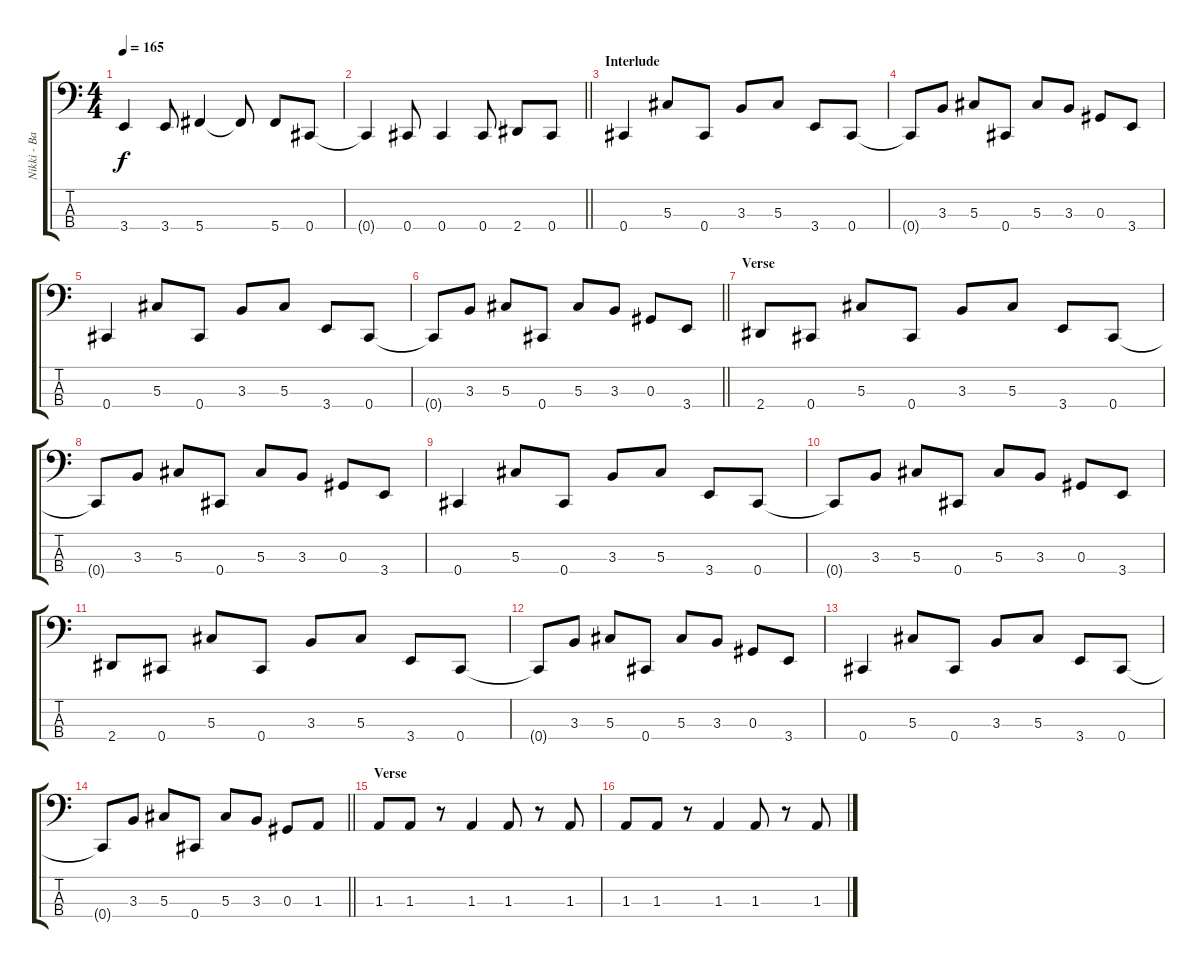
\track ("Nikki - Bass" "Nikki - Ba") {instrument electricbassfinger}
\staff {score tabs}
\tuning (Gb2 Db2 Ab1 Db1) {hide}
\ts (4 4)
\tempo 165
\clef f4
\ks c
3.4{t}.4{dy f} 3.4.8 5.4.4 5.4{t}.8 5.4.8 0.4.8 |
\barLineRight lightlight
0.4{t}.4 0.4.8 0.4.4 0.4.8 2.4.8 0.4.8 |
\section ("" "Interlude")
0.4.4 5.3.8 0.4.8 3.3.8 5.3.8 3.4.8 0.4.8 |
0.4{t}.8 3.3.8 5.3.8 0.4.8 5.3.8 3.3.8 0.3.8 3.4.8 |
0.4.4 5.3.8 0.4.8 3.3.8 5.3.8 3.4.8 0.4.8 |
\barLineRight lightlight
0.4{t}.8 3.3.8 5.3.8 0.4.8 5.3.8 3.3.8 0.3.8 3.4.8 |
\section ("" "Verse")
2.4.8 0.4.8 5.3.8 0.4.8 3.3.8 5.3.8 3.4.8 0.4.8 |
0.4{t}.8 3.3.8 5.3.8 0.4.8 5.3.8 3.3.8 0.3.8 3.4.8 |
0.4.4 5.3.8 0.4.8 3.3.8 5.3.8 3.4.8 0.4.8 |
0.4{t}.8 3.3.8 5.3.8 0.4.8 5.3.8 3.3.8 0.3.8 3.4.8 |
2.4.8 0.4.8 5.3.8 0.4.8 3.3.8 5.3.8 3.4.8 0.4.8 |
0.4{t}.8 3.3.8 5.3.8 0.4.8 5.3.8 3.3.8 0.3.8 3.4.8 |
0.4.4 5.3.8 0.4.8 3.3.8 5.3.8 3.4.8 0.4.8 |
\barLineRight lightlight
0.4{t}.8 3.3.8 5.3.8 0.4.8 5.3.8 3.3.8 0.3.8 1.3.8 |
\section ("" "Verse")
1.3.8 1.3.8 r.8 1.3.4 1.3.8 r.8 1.3.8 |
1.3.8 1.3.8 r.8 1.3.4 1.3.8 r.8 1.3.8
